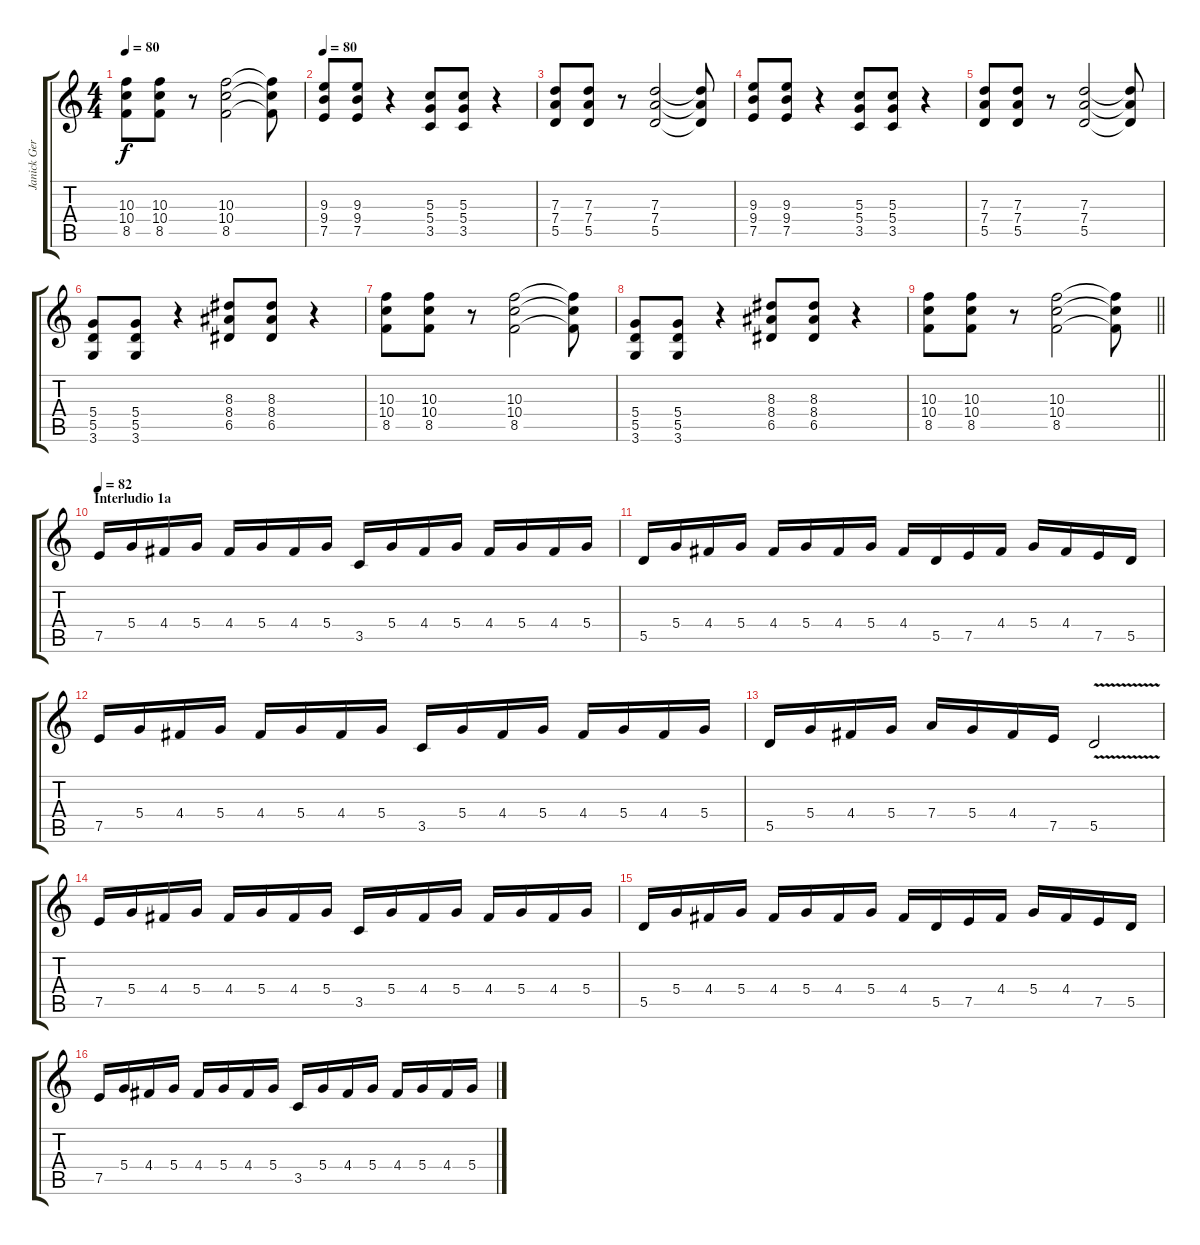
\track ("Janick Gers" "Janick Ger") {instrument distortionguitar}
\staff {score tabs}
\tuning (E4 B3 G3 D3 A2 E2) {hide}
\ts (4 4)
\tempo 80
\clef g2
\ks c
(10.3 10.4 8.5).8{dy f} (10.3 10.4 8.5).8 r.8 (10.3 10.4 8.5).2 (10.3{t} 10.4{t} 8.5{t}).8 |
\tempo 80
(9.3 9.4 7.5).8 (9.3 9.4 7.5).8 r.4 (5.3 5.4 3.5).8 (5.3 5.4 3.5).8 r.4 |
(7.3 7.4 5.5).8 (7.3 7.4 5.5).8 r.8 (7.3 7.4 5.5).2 (7.3{t} 7.4{t} 5.5{t}).8 |
(9.3 9.4 7.5).8 (9.3 9.4 7.5).8 r.4 (5.3 5.4 3.5).8 (5.3 5.4 3.5).8 r.4 |
(7.3 7.4 5.5).8 (7.3 7.4 5.5).8 r.8 (7.3 7.4 5.5).2 (7.3{t} 7.4{t} 5.5{t}).8 |
(5.4 5.5 3.6).8 (5.4 5.5 3.6).8 r.4 (8.3 8.4 6.5).8 (8.3 8.4 6.5).8 r.4 |
(10.3 10.4 8.5).8 (10.3 10.4 8.5).8 r.8 (10.3 10.4 8.5).2 (10.3{t} 10.4{t} 8.5{t}).8 |
(5.4 5.5 3.6).8 (5.4 5.5 3.6).8 r.4 (8.3 8.4 6.5).8 (8.3 8.4 6.5).8 r.4 |
\barLineRight lightlight
(10.3 10.4 8.5).8 (10.3 10.4 8.5).8 r.8 (10.3 10.4 8.5).2 (10.3{t} 10.4{t} 8.5{t}).8 |
\section ("" "Interludio 1a")
\tempo 82
7.5.16 5.4.16 4.4.16 5.4.16 4.4.16 5.4.16 4.4.16 5.4.16 3.5.16 5.4.16 4.4.16 5.4.16 4.4.16 5.4.16 4.4.16 5.4.16 |
5.5.16 5.4.16 4.4.16 5.4.16 4.4.16 5.4.16 4.4.16 5.4.16 4.4.16 5.5.16 7.5.16 4.4.16 5.4.16 4.4.16 7.5.16 5.5.16 |
7.5.16 5.4.16 4.4.16 5.4.16 4.4.16 5.4.16 4.4.16 5.4.16 3.5.16 5.4.16 4.4.16 5.4.16 4.4.16 5.4.16 4.4.16 5.4.16 |
5.5.16 5.4.16 4.4.16 5.4.16 7.4.16 5.4.16 4.4.16 7.5.16 5.5{v}.2 |
7.5.16 5.4.16 4.4.16 5.4.16 4.4.16 5.4.16 4.4.16 5.4.16 3.5.16 5.4.16 4.4.16 5.4.16 4.4.16 5.4.16 4.4.16 5.4.16 |
5.5.16 5.4.16 4.4.16 5.4.16 4.4.16 5.4.16 4.4.16 5.4.16 4.4.16 5.5.16 7.5.16 4.4.16 5.4.16 4.4.16 7.5.16 5.5.16 |
7.5.16 5.4.16 4.4.16 5.4.16 4.4.16 5.4.16 4.4.16 5.4.16 3.5.16 5.4.16 4.4.16 5.4.16 4.4.16 5.4.16 4.4.16 5.4.16
